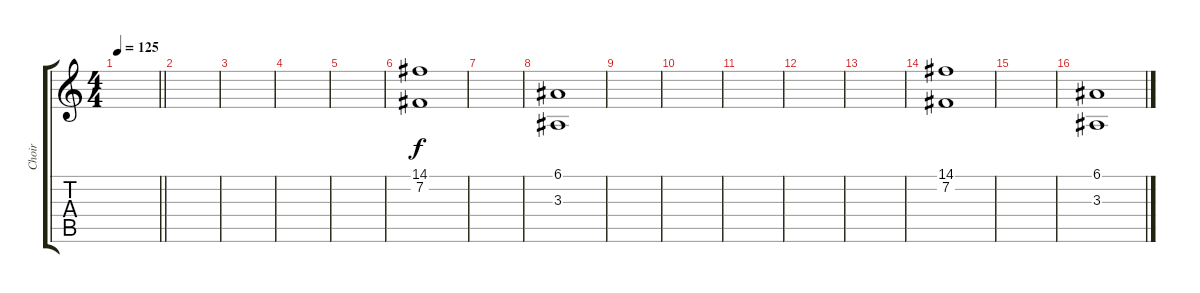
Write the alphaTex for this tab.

\track ("Choir" "Choir") {instrument choiraahs}
\staff {score tabs}
\tuning (E4 B3 G3 D3 A2 E2) {hide}
\ts (4 4)
\tempo 125
\clef g2
\barLineRight lightlight
\ks c
|
|
|
|
|
(14.1 7.2).1 |
|
(6.1 3.3).1 |
|
|
|
|
|
(14.1 7.2).1 |
|
(6.1 3.3).1
